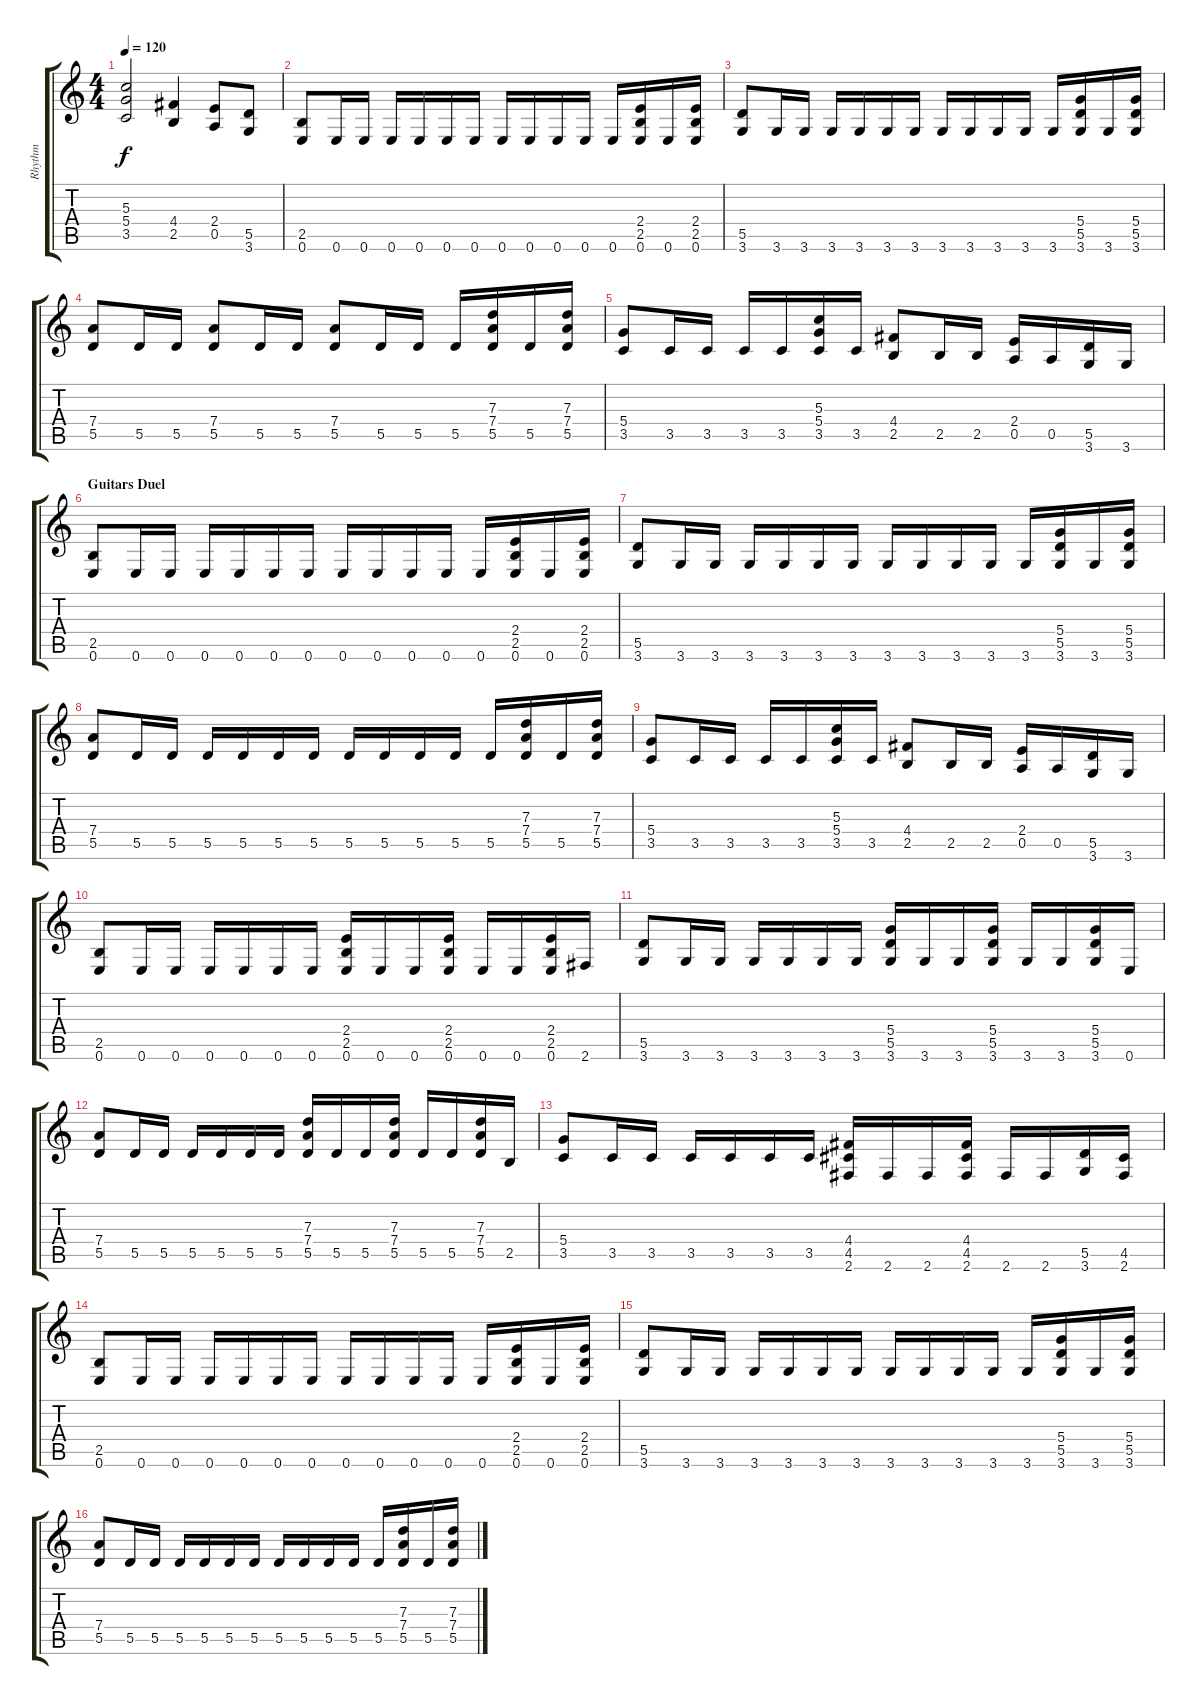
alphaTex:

\track ("Rhythm" "Rhythm") {instrument distortionguitar}
\staff {score tabs}
\tuning (E4 B3 G3 D3 A2 E2) {hide}
\ts (4 4)
\tempo 120
\clef g2
\ks c
(5.3 5.4 3.5).2{dy f} (4.4 2.5).4 (2.4 0.5).8 (5.5 3.6).8 |
(2.5 0.6).8 0.6.16 0.6.16 0.6.16 0.6.16 0.6.16 0.6.16 0.6.16 0.6.16 0.6.16 0.6.16 0.6.16 (2.4 2.5 0.6).16 0.6.16 (2.4 2.5 0.6).16 |
(5.5 3.6).8 3.6.16 3.6.16 3.6.16 3.6.16 3.6.16 3.6.16 3.6.16 3.6.16 3.6.16 3.6.16 3.6.16 (5.4 5.5 3.6).16 3.6.16 (5.4 5.5 3.6).16 |
(7.4 5.5).8 5.5.16 5.5.16 (7.4 5.5).8 5.5.16 5.5.16 (7.4 5.5).8 5.5.16 5.5.16 5.5.16 (7.3 7.4 5.5).16 5.5.16 (7.3 7.4 5.5).16 |
(5.4 3.5).8 3.5.16 3.5.16 3.5.16 3.5.16 (5.3 5.4 3.5).16 3.5.16 (4.4 2.5).8 2.5.16 2.5.16 (2.4 0.5).16 0.5.16 (5.5 3.6).16 3.6.16 |
\section ("" "Guitars Duel")
(2.5 0.6).8 0.6.16 0.6.16 0.6.16 0.6.16 0.6.16 0.6.16 0.6.16 0.6.16 0.6.16 0.6.16 0.6.16 (2.4 2.5 0.6).16 0.6.16 (2.4 2.5 0.6).16 |
(5.5 3.6).8 3.6.16 3.6.16 3.6.16 3.6.16 3.6.16 3.6.16 3.6.16 3.6.16 3.6.16 3.6.16 3.6.16 (5.4 5.5 3.6).16 3.6.16 (5.4 5.5 3.6).16 |
(7.4 5.5).8 5.5.16 5.5.16 5.5.16 5.5.16 5.5.16 5.5.16 5.5.16 5.5.16 5.5.16 5.5.16 5.5.16 (7.3 7.4 5.5).16 5.5.16 (7.3 7.4 5.5).16 |
(5.4 3.5).8 3.5.16 3.5.16 3.5.16 3.5.16 (5.3 5.4 3.5).16 3.5.16 (4.4 2.5).8 2.5.16 2.5.16 (2.4 0.5).16 0.5.16 (5.5 3.6).16 3.6.16 |
(2.5 0.6).8 0.6.16 0.6.16 0.6.16 0.6.16 0.6.16 0.6.16 (2.4 2.5 0.6).16 0.6.16 0.6.16 (2.4 2.5 0.6).16 0.6.16 0.6.16 (2.4 2.5 0.6).16 2.6.16 |
(5.5 3.6).8 3.6.16 3.6.16 3.6.16 3.6.16 3.6.16 3.6.16 (5.4 5.5 3.6).16 3.6.16 3.6.16 (5.4 5.5 3.6).16 3.6.16 3.6.16 (5.4 5.5 3.6).16 0.6.16 |
(7.4 5.5).8 5.5.16 5.5.16 5.5.16 5.5.16 5.5.16 5.5.16 (7.3 7.4 5.5).16 5.5.16 5.5.16 (7.3 7.4 5.5).16 5.5.16 5.5.16 (7.3 7.4 5.5).16 2.5.16 |
(5.4 3.5).8 3.5.16 3.5.16 3.5.16 3.5.16 3.5.16 3.5.16 (4.4 4.5 2.6).16 2.6.16 2.6.16 (4.4 4.5 2.6).16 2.6.16 2.6.16 (5.5 3.6).16 (4.5 2.6).16 |
(2.5 0.6).8 0.6.16 0.6.16 0.6.16 0.6.16 0.6.16 0.6.16 0.6.16 0.6.16 0.6.16 0.6.16 0.6.16 (2.4 2.5 0.6).16 0.6.16 (2.4 2.5 0.6).16 |
(5.5 3.6).8 3.6.16 3.6.16 3.6.16 3.6.16 3.6.16 3.6.16 3.6.16 3.6.16 3.6.16 3.6.16 3.6.16 (5.4 5.5 3.6).16 3.6.16 (5.4 5.5 3.6).16 |
(7.4 5.5).8 5.5.16 5.5.16 5.5.16 5.5.16 5.5.16 5.5.16 5.5.16 5.5.16 5.5.16 5.5.16 5.5.16 (7.3 7.4 5.5).16 5.5.16 (7.3 7.4 5.5).16
